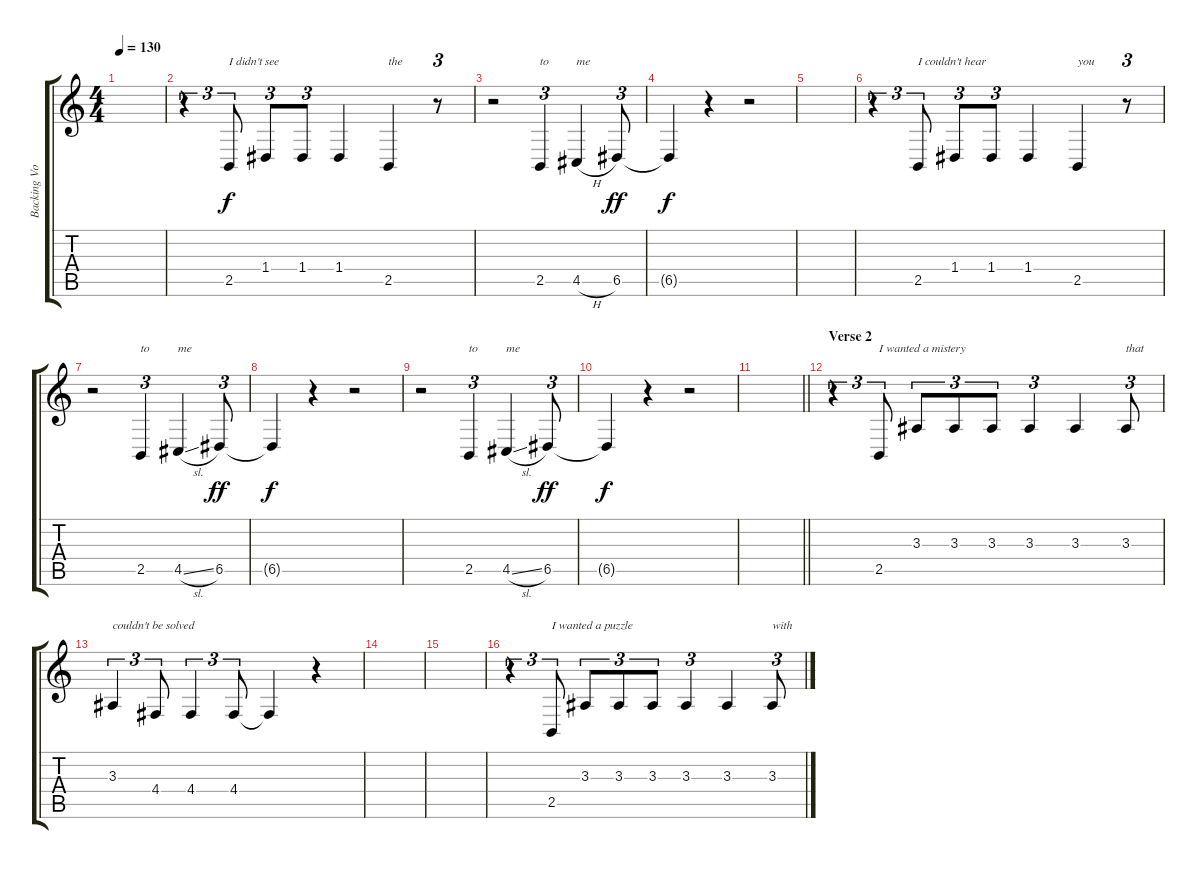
\track ("Backing Vocals (Erlend)" "Backing Vo") {instrument panflute}
\staff {score tabs}
\tuning (E4 B3 G3 D3 A2 E2) {hide}
\ts (4 4)
\tempo 130
\clef g2
\ks c
|
r.4{tu (3 2)} 2.5.8{tu (3 2) txt "I didn't see"} 1.4.8{tu (3 2)} 1.4.8{tu (3 2)} 1.4.4 2.5.4{txt "the"} r.8{tu (3 2)} |
r.2 2.5.4{tu (3 2) txt "to"} 4.5{h}.4{txt "me"} 6.5.8{tu (3 2) dy ff} |
6.5{t}.4{dy f} r.4 r.2 |
|
r.4{tu (3 2)} 2.5.8{tu (3 2) txt "I couldn't hear"} 1.4.8{tu (3 2)} 1.4.8{tu (3 2)} 1.4.4 2.5.4{txt "you"} r.8{tu (3 2)} |
r.2 2.5.4{tu (3 2) txt "to"} 4.5{sl}.4{txt "me"} 6.5.8{tu (3 2) dy ff} |
6.5{t}.4{dy f} r.4 r.2 |
r.2 2.5.4{tu (3 2) txt "to"} 4.5{sl}.4{txt "me"} 6.5.8{tu (3 2) dy ff} |
6.5{t}.4{dy f} r.4 r.2 |
\barLineRight lightlight
|
\section ("" "Verse 2")
r.4{tu (3 2)} 2.5.8{tu (3 2) txt "I wanted a mistery"} 3.3.8{tu (3 2)} 3.3.8{tu (3 2)} 3.3.8{tu (3 2)} 3.3.4{tu (3 2)} 3.3.4 3.3.8{tu (3 2) txt "that"} |
3.3.4{tu (3 2) txt "couldn't be solved"} 4.4.8{tu (3 2)} 4.4.4{tu (3 2)} 4.4.8{tu (3 2)} 4.4{t}.4 r.4 |
|
|
r.4{tu (3 2)} 2.5.8{tu (3 2) txt "I wanted a puzzle"} 3.3.8{tu (3 2)} 3.3.8{tu (3 2)} 3.3.8{tu (3 2)} 3.3.4{tu (3 2)} 3.3.4 3.3.8{tu (3 2) txt "with"}
